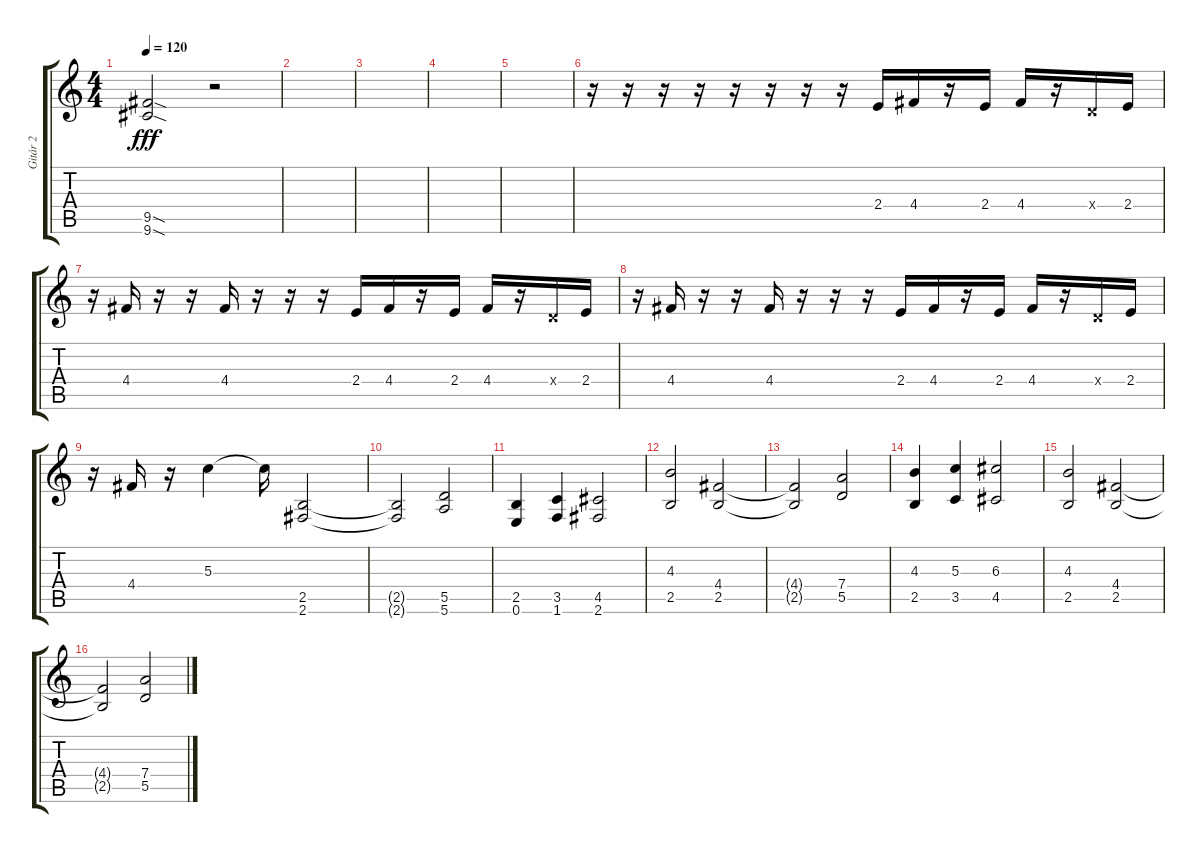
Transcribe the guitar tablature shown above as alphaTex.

\track ("Gitár 2" "Gitár 2") {instrument distortionguitar}
\staff {score tabs}
\tuning (E4 B3 G3 D3 A2 E2) {hide}
\ts (4 4)
\tempo 120
\clef g2
\ks c
(9.5{sod} 9.6{sod}).2{dy fff} r.2 |
|
|
|
|
r.16 r.16 r.16 r.16 r.16 r.16 r.16 r.16 2.4.16 4.4.16 r.16 2.4.16 4.4.16 r.16 0.4{x}.16 2.4.16 |
r.16 4.4.16 r.16 r.16 4.4.16 r.16 r.16 r.16 2.4.16 4.4.16 r.16 2.4.16 4.4.16 r.16 0.4{x}.16 2.4.16 |
r.16 4.4.16 r.16 r.16 4.4.16 r.16 r.16 r.16 2.4.16 4.4.16 r.16 2.4.16 4.4.16 r.16 0.4{x}.16 2.4.16 |
r.16 4.4.16 r.16 5.3.4 5.3{t}.16 (2.5 2.6).2 |
(2.5{t} 2.6{t}).2 (5.5 5.6).2 |
(2.5 0.6).4 (3.5 1.6).4 (4.5 2.6).2 |
(4.3 2.5).2 (4.4 2.5).2 |
(4.4{t} 2.5{t}).2 (7.4 5.5).2 |
(4.3 2.5).4 (5.3 3.5).4 (6.3 4.5).2 |
(4.3 2.5).2 (4.4 2.5).2 |
(4.4{t} 2.5{t}).2 (7.4 5.5).2
